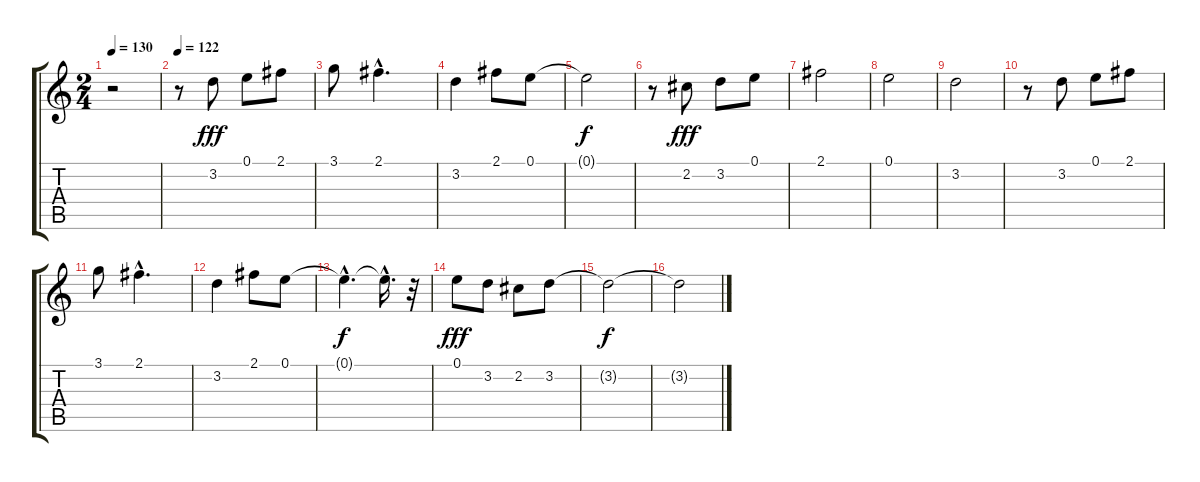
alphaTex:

\track "" {instrument electricguitarclean}
\staff {score tabs}
\tuning (E4 B3 G3 D3 A2 E2) {hide}
\ts (2 4)
\tempo 130
\clef g2
\ks c
r.2{dy fff instrument electricguitarclean} |
\tempo 122
r.8 3.2.8 0.1.8 2.1.8 |
3.1.8 2.1{hac}.4{d} |
3.2.4 2.1.8 0.1.8 |
0.1{t}.2{dy f} |
r.8 2.2.8{dy fff} 3.2.8 0.1.8 |
2.1.2 |
0.1.2 |
3.2.2 |
r.8 3.2.8 0.1.8 2.1.8 |
3.1.8 2.1{hac}.4{d} |
3.2.4 2.1.8 0.1.8 |
0.1{hac t}.4{d dy f} 0.1{hac t}.16{d} r.32 |
0.1.8{dy fff} 3.2.8 2.2.8 3.2.8 |
3.2{t}.2{dy f} |
3.2{t}.2
